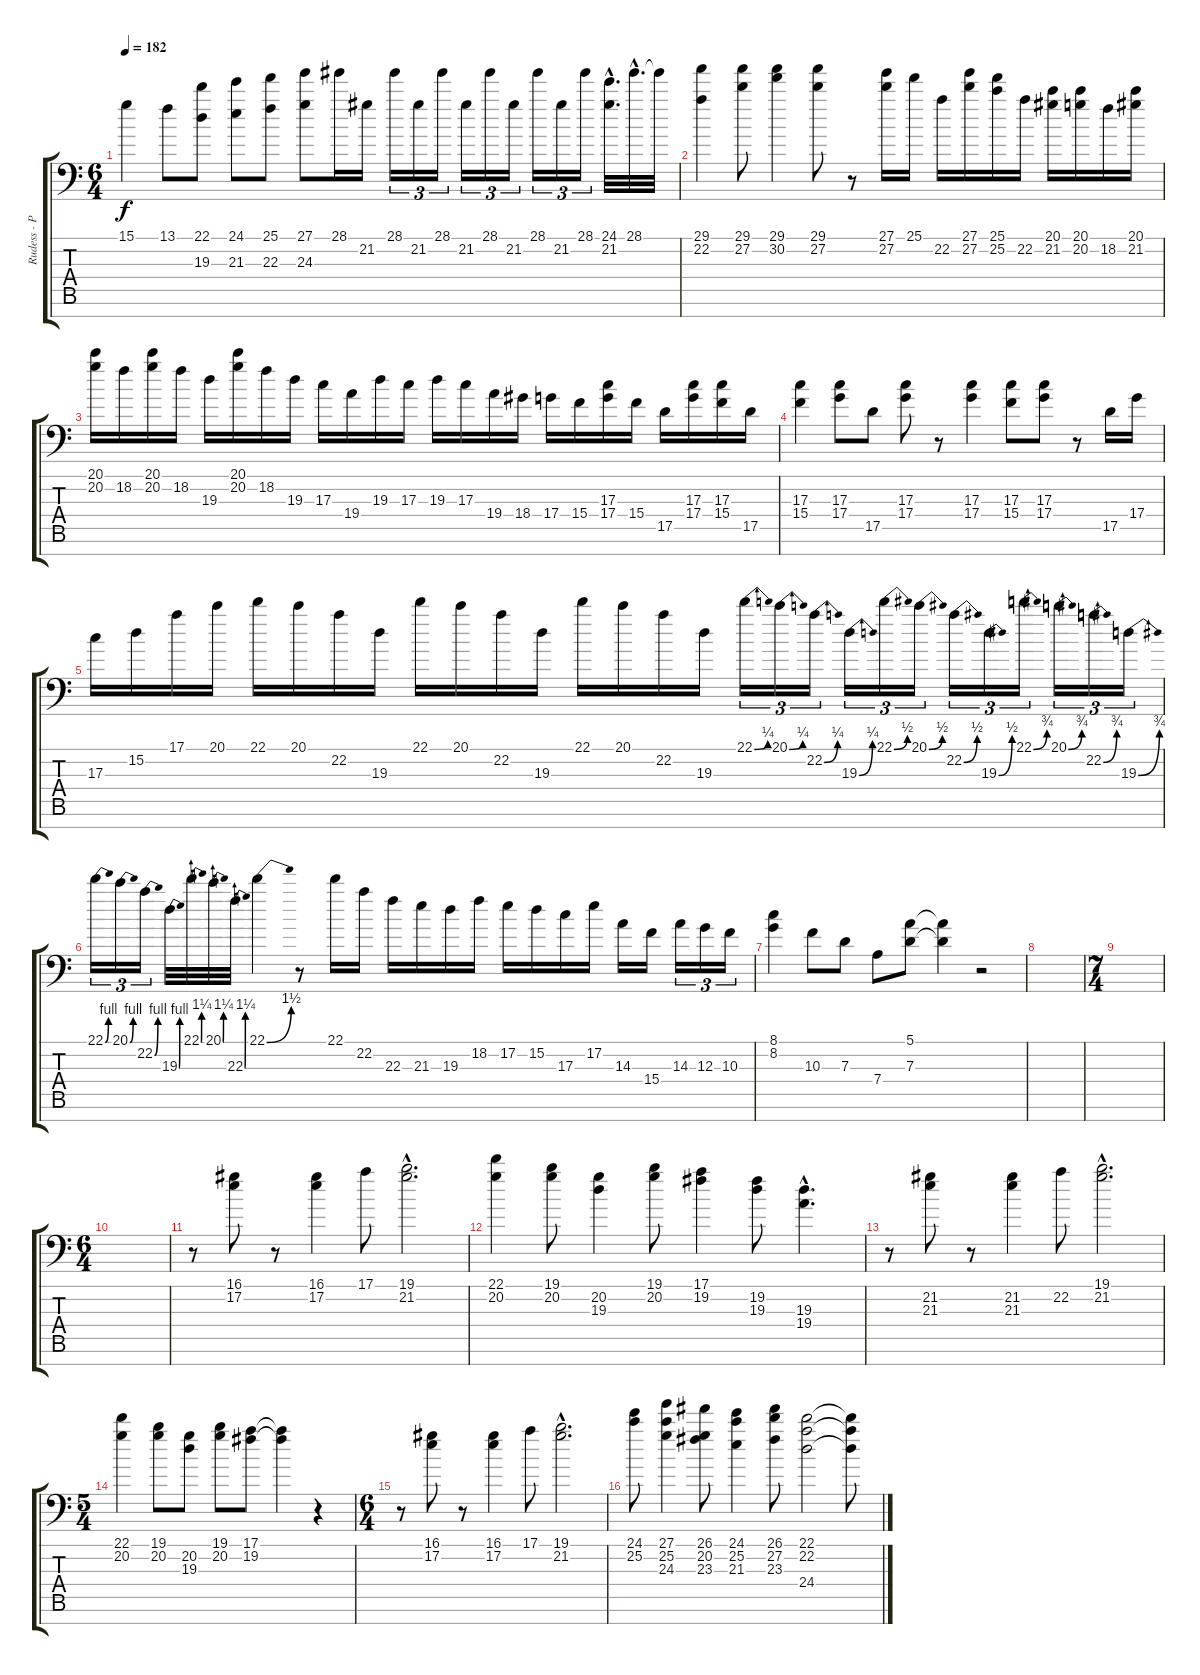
\track ("Rudess - Piano 2" "Rudess - P") {instrument brightacousticpiano}
\staff {score tabs}
\tuning (E4 B3 G3 D3 A2 E2 C-1) {hide}
\ts (6 4)
\tempo 182
\clef f4
\ks c
15.1.4{dy f} 13.1.8 (22.1 19.3).8 (24.1 21.3).8 (25.1 22.3).8 (27.1 24.3).8 28.1.16 21.2.16 28.1.16{tu (3 2)} 21.2.16{tu (3 2)} 28.1.16{tu (3 2)} 21.2.16{tu (3 2)} 28.1.16{tu (3 2)} 21.2.16{tu (3 2)} 28.1.16{tu (3 2)} 21.2.16{tu (3 2)} 28.1.16{tu (3 2)} (24.1{hac} 21.2{hac}).32{d} 28.1{hac}.32{d} 28.1{t}.32 |
(29.1 22.2).4 (29.1 27.2).8 (29.1 30.2).4 (29.1 27.2).8 r.8 (27.1 27.2).16 25.1.16 22.2.16 (27.1 27.2).16 (25.1 25.2).16 22.2.16 (20.1 21.2).16 (20.1 20.2).16 18.2.16 (20.1 21.2).16 |
(20.1 20.2).16 18.2.16 (20.1 20.2).16 18.2.16 19.3.16 (20.1 20.2).16 18.2.16 19.3.16 17.3.16 19.4.16 19.3.16 17.3.16 19.3.16 17.3.16 19.4.16 18.4.16 17.4.16 15.4.16 (17.3 17.4).16 15.4.16 17.5.16 (17.3 17.4).16 (17.3 15.4).16 17.5.16 |
(17.3 15.4).4 (17.3 17.4).8 17.5.8 (17.3 17.4).8 r.8 (17.3 17.4).4 (17.3 15.4).8 (17.3 17.4).8 r.8 17.5.16 17.4.16 |
17.3.16 15.2.16 17.1.16 20.1.16 22.1.16 20.1.16 22.2.16 19.3.16 22.1.16 20.1.16 22.2.16 19.3.16 22.1.16 20.1.16 22.2.16 19.3.16 22.1{be (bend 0 0 60 1)}.16{tu (3 2)} 20.1{be (bend 0 0 60 1)}.16{tu (3 2)} 22.2{be (bend 0 0 60 1)}.16{tu (3 2)} 19.3{be (bend 0 0 60 1)}.16{tu (3 2)} 22.1{be (bend 0 0 60 2)}.16{tu (3 2)} 20.1{be (bend 0 0 60 2)}.16{tu (3 2)} 22.2{be (bend 0 0 60 2)}.16{tu (3 2)} 19.3{be (bend 0 0 60 2)}.16{tu (3 2)} 22.1{be (bend 0 0 60 3)}.16{tu (3 2)} 20.1{be (bend 0 0 60 3)}.16{tu (3 2)} 22.2{be (bend 0 0 60 3)}.16{tu (3 2)} 19.3{be (bend 0 0 60 3)}.16{tu (3 2)} |
22.1{be (bend 0 0 60 4)}.16{tu (3 2)} 20.1{be (bend 0 0 60 4)}.16{tu (3 2)} 22.2{be (bend 0 0 60 4)}.16{tu (3 2)} 19.3{be (bend 0 0 60 4)}.32 22.1{be (bend 0 0 60 5)}.32 20.1{be (bend 0 0 60 5)}.32 22.3{be (bend 0 0 60 5)}.32 22.1{be (bend 0 0 60 6)}.4 r.8 22.1.16 22.2.16 22.3.16 21.3.16 19.3.16 18.2.16 17.2.16 15.2.16 17.3.16 17.2.16 14.3.16 15.4.16 14.3.16{tu (3 2)} 12.3.16{tu (3 2)} 10.3.16{tu (3 2)} |
(8.1 8.2).4 10.3.8 7.3.8 7.4.8 (5.1 7.3).8 (5.1{t} 7.3{t}).4 r.2 |
|
\ts (7 4)
|
\ts (6 4)
|
r.8{instrument honkytonkpiano} (16.1 17.2).8 r.8 (16.1 17.2).4 17.1.8 (19.1{hac} 21.2{hac}).2{d} |
(22.1 20.2).4 (19.1 20.2).8 (20.2 19.3).4 (19.1 20.2).8 (17.1 19.2).4 (19.2 19.3).8 (19.3{hac} 19.4{hac}).4{d} |
r.8 (21.2 21.3).8 r.8 (21.2 21.3).4 22.2.8 (19.1{hac} 21.2{hac}).2{d} |
\ts (5 4)
(22.1 20.2).4 (19.1 20.2).8 (20.2 19.3).8 (19.1 20.2).8 (17.1 19.2).8 (17.1{t} 19.2{t}).4 r.4 |
\ts (6 4)
r.8 (16.1 17.2).8 r.8 (16.1 17.2).4 17.1.8 (19.1{hac} 21.2{hac}).2{d} |
(24.1 25.2).8 (27.1 25.2 24.3).4 (26.1 20.2 23.3).8 (24.1 25.2 21.3).4 (26.1 27.2 23.3).8 (22.1 22.2 24.4).2 (22.1{t} 22.2{t} 24.4{t}).8
